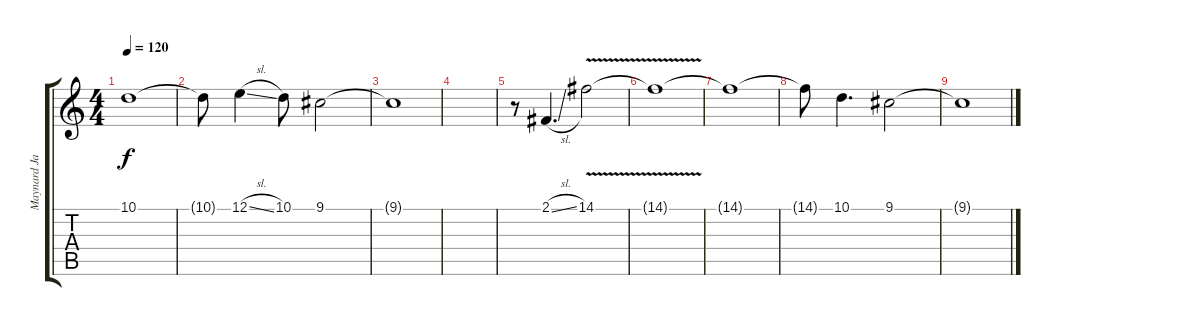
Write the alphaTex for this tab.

\track ("Maynard James Keenan" "Maynard Ja") {instrument synthstrings2}
\staff {score tabs}
\tuning (E4 B3 G3 D3 A2 E2) {hide}
\ts (4 4)
\tempo 120
\clef g2
\ks c
10.1.1{dy f} |
10.1{t}.8 12.1{sl}.4 10.1.8 9.1.2 |
9.1{t}.1 |
|
r.8 2.1{sl}.4{d} 14.1{v}.2 |
14.1{t}.1 |
14.1{t}.1 |
14.1{t}.8 10.1.4{d} 9.1.2 |
9.1{t}.1
